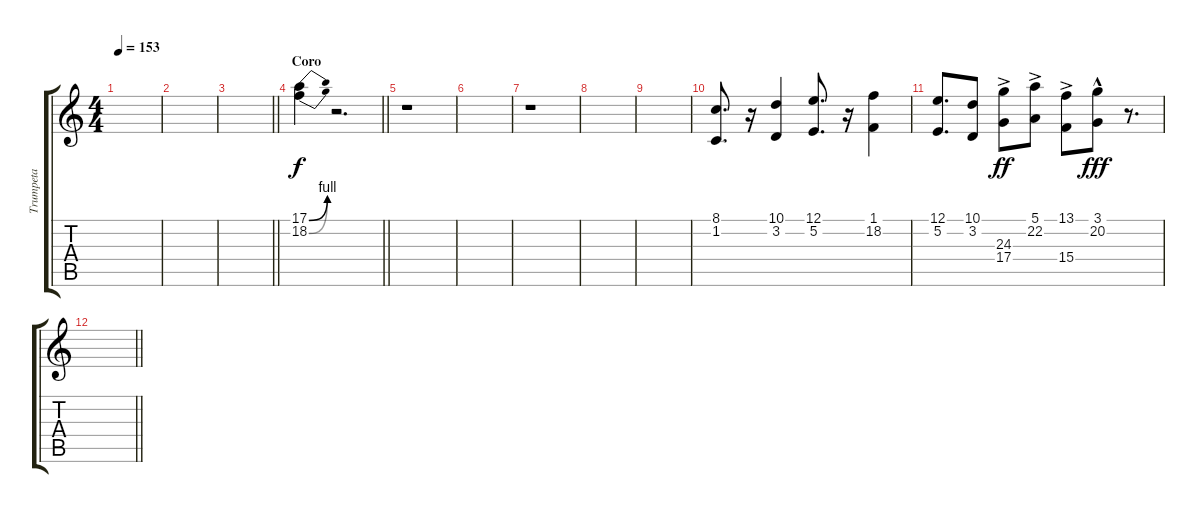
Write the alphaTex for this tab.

\track ("Trumpeta" "Trumpeta") {instrument trumpet}
\staff {score tabs}
\tuning (E4 B3 G3 D3 A2 E2) {hide}
\ts (4 4)
\tempo 153
\clef g2
\ks c
|
|
\barLineRight lightlight
|
\section ("" "Coro")
\barLineRight lightlight
(17.1{be (bend 0 0 60 4)} 18.2{be (bend 0 0 60 4)}).4{dy f} r.2{d} |
r.1 |
|
r.1 |
|
|
(8.1 1.2).8{d} r.16 (10.1 3.2).4 (12.1 5.2).8{d} r.16 (1.1 18.2).4 |
(12.1 5.2).8{d} (10.1 3.2).8 (24.3{ac} 17.4).8{dy ff} (5.1 22.2{ac}).8 (13.1{ac} 15.4).8 (3.1 20.2{hac}).8{dy fff} r.8{d} |
\barLineRight lightlight
